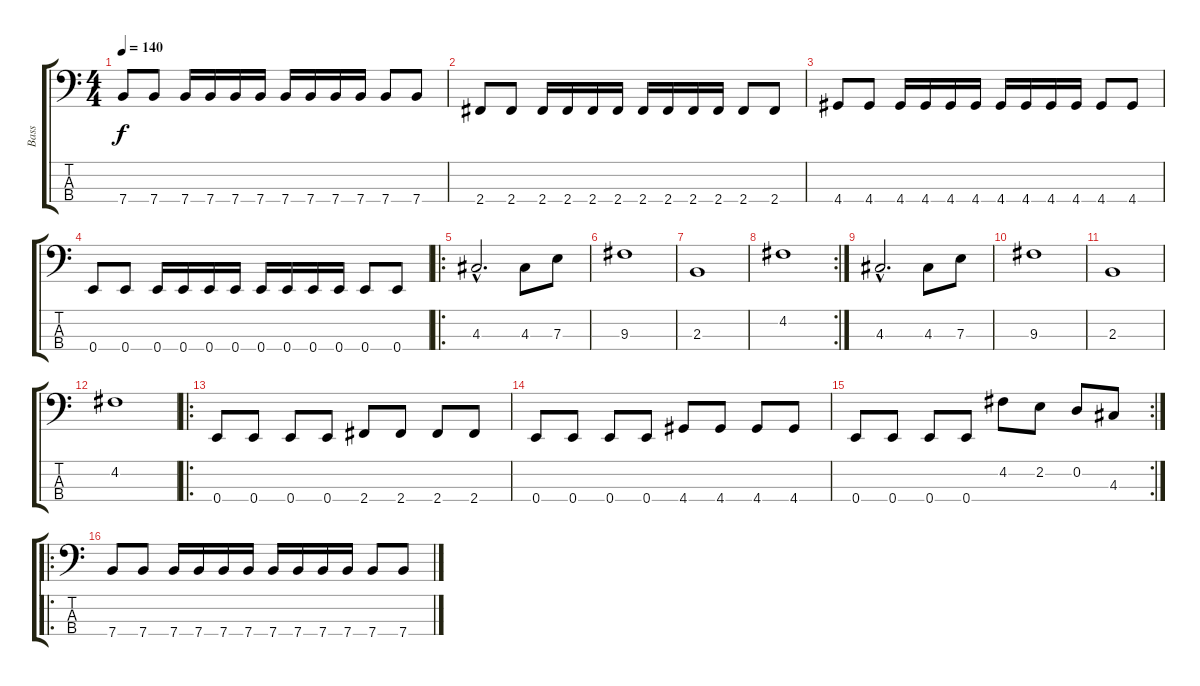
\track ("Bass" "Bass") {instrument electricbassfinger}
\staff {score tabs}
\tuning (G2 D2 A1 E1) {hide}
\ts (4 4)
\tempo 140
\clef f4
\ks c
7.4.8{dy f} 7.4.8 7.4.16 7.4.16 7.4.16 7.4.16 7.4.16 7.4.16 7.4.16 7.4.16 7.4.8 7.4.8 |
2.4.8 2.4.8 2.4.16 2.4.16 2.4.16 2.4.16 2.4.16 2.4.16 2.4.16 2.4.16 2.4.8 2.4.8 |
4.4.8 4.4.8 4.4.16 4.4.16 4.4.16 4.4.16 4.4.16 4.4.16 4.4.16 4.4.16 4.4.8 4.4.8 |
0.4.8 0.4.8 0.4.16 0.4.16 0.4.16 0.4.16 0.4.16 0.4.16 0.4.16 0.4.16 0.4.8 0.4.8 |
\ro
4.3{hac}.2{d} 4.3.8 7.3.8 |
9.3.1 |
2.3.1 |
\rc 2
4.2.1 |
4.3{hac}.2{d} 4.3.8 7.3.8 |
9.3.1 |
2.3.1 |
4.2.1 |
\ro
0.4.8 0.4.8 0.4.8 0.4.8 2.4.8 2.4.8 2.4.8 2.4.8 |
0.4.8 0.4.8 0.4.8 0.4.8 4.4.8 4.4.8 4.4.8 4.4.8 |
\rc 2
0.4.8 0.4.8 0.4.8 0.4.8 4.2.8 2.2.8 0.2.8 4.3.8 |
\ro
7.4.8 7.4.8 7.4.16 7.4.16 7.4.16 7.4.16 7.4.16 7.4.16 7.4.16 7.4.16 7.4.8 7.4.8
